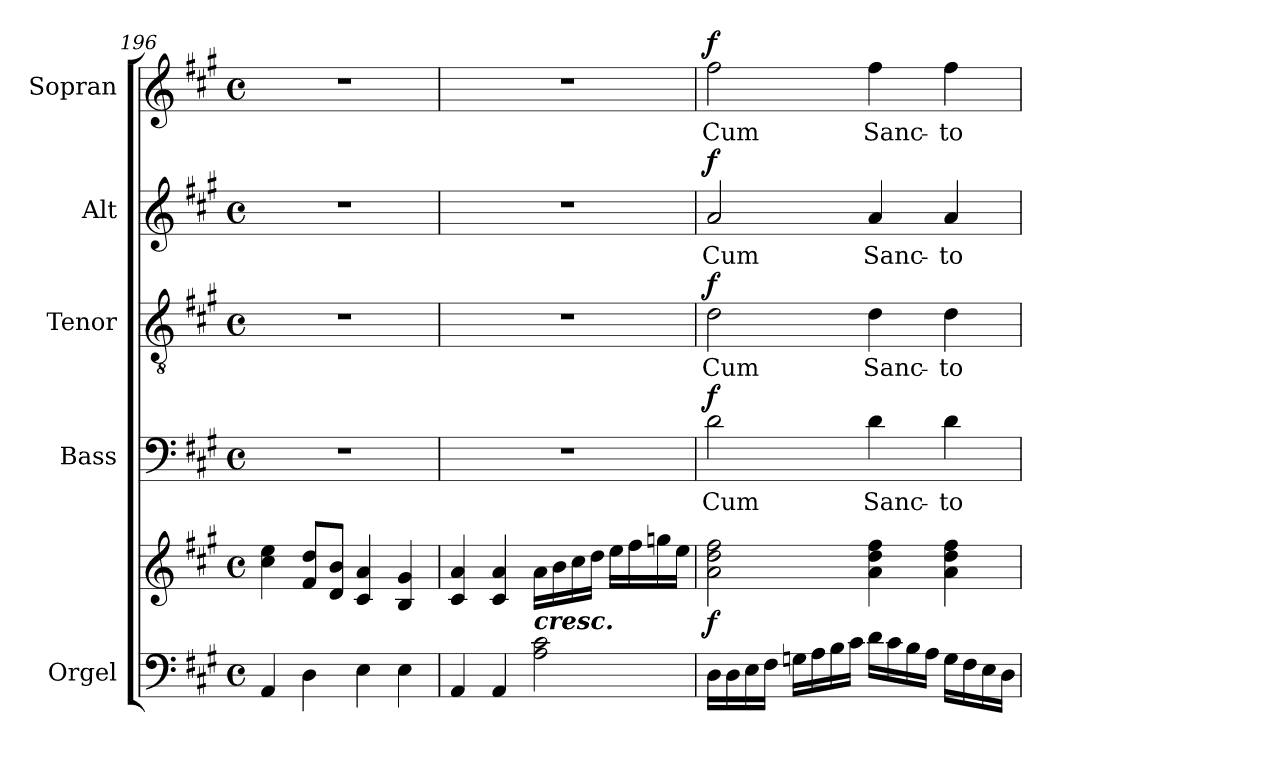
**kern	**kern	**dynam	**kern	**text	**dynam	**kern	**text	**dynam	**kern	**text	**dynam	**kern	**text	**dynam
*part5	*part5	*part5	*part4	*part4	*part4	*part3	*part3	*part3	*part2	*part2	*part2	*part1	*part1	*part1
*staff6	*staff5	*staff5/6	*staff4	*staff4	*staff4	*staff3	*staff3	*staff3	*staff2	*staff2	*staff2	*staff1	*staff1	*staff1
*I"Orgel	*	*	*I"Bass	*	*	*I"Tenor	*	*	*I"Alt	*	*	*I"Sopran	*	*
*I'Org.	*	*	*I'B.	*	*	*I'T.	*	*	*I'A.	*	*	*I'S.	*	*
*clefF4	*clefG2	*	*clefF4	*	*	*clefGv2	*	*	*clefG2	*	*	*clefG2	*	*
*k[f#c#g#]	*k[f#c#g#]	*	*k[f#c#g#]	*	*	*k[f#c#g#]	*	*	*k[f#c#g#]	*	*	*k[f#c#g#]	*	*
*A:	*A:	*	*A:	*	*	*A:	*	*	*A:	*	*	*A:	*	*
*M4/4	*M4/4	*	*M4/4	*	*	*M4/4	*	*	*M4/4	*	*	*M4/4	*	*
*met(c)	*met(c)	*	*met(c)	*	*	*met(c)	*	*	*met(c)	*	*	*met(c)	*	*
=196	=196	=196	=196	=196	=196	=196	=196	=196	=196	=196	=196	=196	=196	=196
4AA/	4cc#\ 4ee\	.	1r	.	.	1r	.	.	1r	.	.	1r	.	.
4D\	8f#/ 8dd/L	.	.	.	.	.	.	.	.	.	.	.	.	.
.	8d/ 8b/J	.	.	.	.	.	.	.	.	.	.	.	.	.
4E\	4c#/ 4a/	.	.	.	.	.	.	.	.	.	.	.	.	.
4E\	4B/ 4g#/	.	.	.	.	.	.	.	.	.	.	.	.	.
=197	=197	=197	=197	=197	=197	=197	=197	=197	=197	=197	=197	=197	=197	=197
4AA/	4c#/ 4a/	.	1r	.	.	1r	.	.	1r	.	.	1r	.	.
4AA/	4c#/ 4a/	.	.	.	.	.	.	.	.	.	.	.	.	.
!	!LO:TX:b:Bi:t=cresc.	!	!	!	!	!	!	!	!	!	!	!	!	!
2A\ 2c#\	16a\LL	.	.	.	.	.	.	.	.	.	.	.	.	.
.	16b\	.	.	.	.	.	.	.	.	.	.	.	.	.
.	16cc#\	.	.	.	.	.	.	.	.	.	.	.	.	.
.	16dd\JJ	.	.	.	.	.	.	.	.	.	.	.	.	.
.	16ee\LL	.	.	.	.	.	.	.	.	.	.	.	.	.
.	16ff#\	.	.	.	.	.	.	.	.	.	.	.	.	.
.	16ggn\	.	.	.	.	.	.	.	.	.	.	.	.	.
.	16ee\JJ	.	.	.	.	.	.	.	.	.	.	.	.	.
!!LO:LB:g=z
=198	=198	=198	=198	=198	=198	=198	=198	=198	=198	=198	=198	=198	=198	=198
!	!	!LO:DY:b	!	!LO:LY:b	!LO:DY:a	!	!LO:LY:b	!LO:DY:a	!	!LO:LY:b	!LO:DY:a	!	!LO:LY:b	!LO:DY:a
16D\LL	2a\ 2dd\ 2ff#\	f	2d\	Cum	f	2d\	Cum	f	2a/	Cum	f	2ff#\	Cum	f
16D\	.	.	.	.	.	.	.	.	.	.	.	.	.	.
16E\	.	.	.	.	.	.	.	.	.	.	.	.	.	.
16F#\JJ	.	.	.	.	.	.	.	.	.	.	.	.	.	.
16Gn\LL	.	.	.	.	.	.	.	.	.	.	.	.	.	.
16A\	.	.	.	.	.	.	.	.	.	.	.	.	.	.
16B\	.	.	.	.	.	.	.	.	.	.	.	.	.	.
16c#\JJ	.	.	.	.	.	.	.	.	.	.	.	.	.	.
!	!	!	!	!LO:LY:b	!	!	!LO:LY:b	!	!	!LO:LY:b	!	!	!LO:LY:b	!
16d\LL	4a\ 4dd\ 4ff#\	.	4d\	Sanc-	.	4d\	Sanc-	.	4a/	Sanc-	.	4ff#\	Sanc-	.
16c#\	.	.	.	.	.	.	.	.	.	.	.	.	.	.
16B\	.	.	.	.	.	.	.	.	.	.	.	.	.	.
16A\JJ	.	.	.	.	.	.	.	.	.	.	.	.	.	.
!	!	!	!	!LO:LY:b	!	!	!LO:LY:b	!	!	!LO:LY:b	!	!	!LO:LY:b	!
16G\LL	4a\ 4dd\ 4ff#\	.	4d\	-to	.	4d\	-to	.	4a/	-to	.	4ff#\	-to	.
16F#\	.	.	.	.	.	.	.	.	.	.	.	.	.	.
16E\	.	.	.	.	.	.	.	.	.	.	.	.	.	.
16D\JJ	.	.	.	.	.	.	.	.	.	.	.	.	.	.
=	=	=	=	=	=	=	=	=	=	=	=	=	=	=
*-	*-	*-	*-	*-	*-	*-	*-	*-	*-	*-	*-	*-	*-	*-
